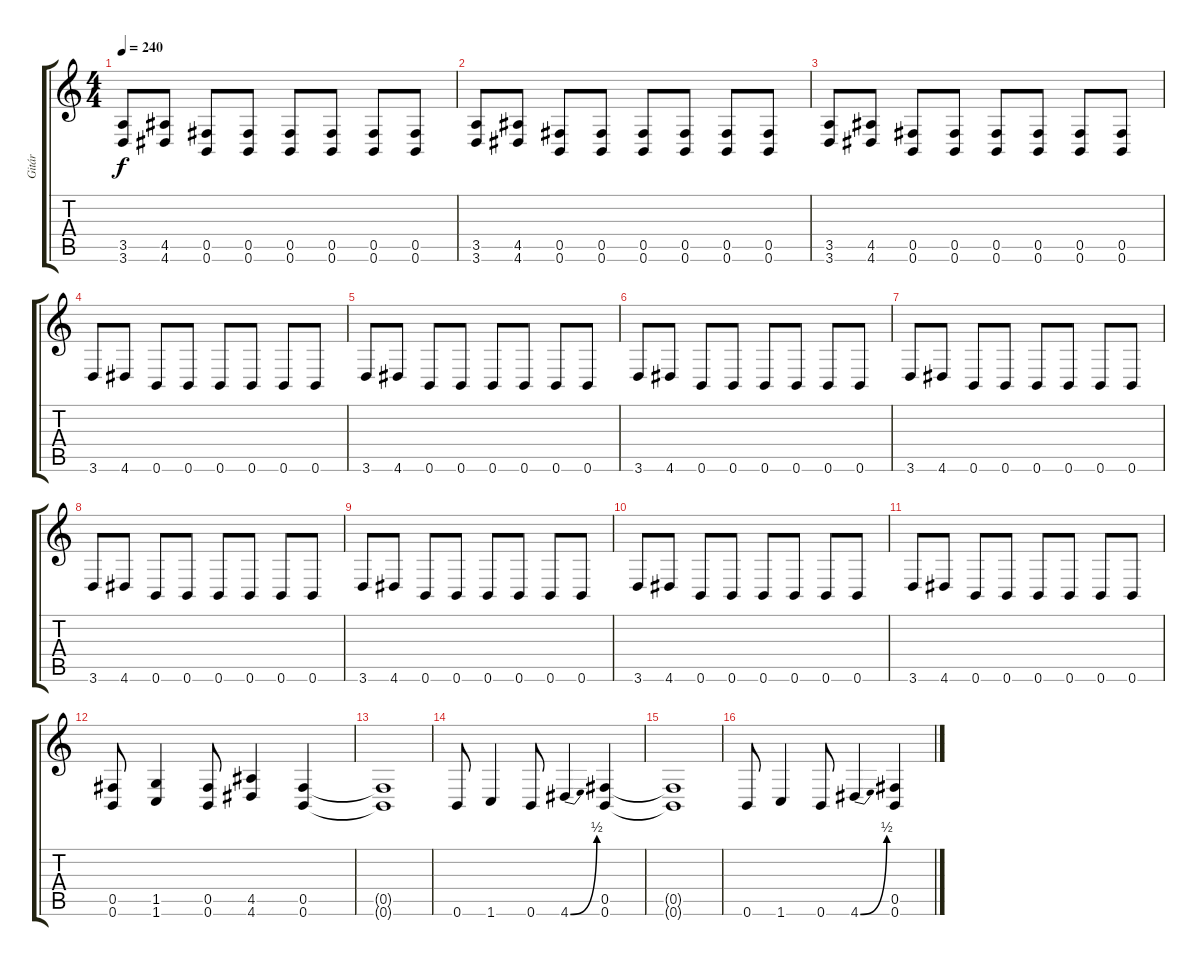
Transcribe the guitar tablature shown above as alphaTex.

\track ("Gitár" "Gitár") {instrument distortionguitar}
\staff {score tabs}
\tuning (Db4 Ab3 E3 B2 Gb2 B1) {hide}
\ts (4 4)
\tempo 240
\clef g2
\ks c
(3.5 3.6).8{dy f} (4.5 4.6).8 (0.5 0.6).8 (0.5 0.6).8 (0.5 0.6).8 (0.5 0.6).8 (0.5 0.6).8 (0.5 0.6).8 |
(3.5 3.6).8 (4.5 4.6).8 (0.5 0.6).8 (0.5 0.6).8 (0.5 0.6).8 (0.5 0.6).8 (0.5 0.6).8 (0.5 0.6).8 |
(3.5 3.6).8 (4.5 4.6).8 (0.5 0.6).8 (0.5 0.6).8 (0.5 0.6).8 (0.5 0.6).8 (0.5 0.6).8 (0.5 0.6).8 |
3.6.8 4.6.8 0.6.8 0.6.8 0.6.8 0.6.8 0.6.8 0.6.8 |
3.6.8 4.6.8 0.6.8 0.6.8 0.6.8 0.6.8 0.6.8 0.6.8 |
3.6.8 4.6.8 0.6.8 0.6.8 0.6.8 0.6.8 0.6.8 0.6.8 |
3.6.8 4.6.8 0.6.8 0.6.8 0.6.8 0.6.8 0.6.8 0.6.8 |
3.6.8 4.6.8 0.6.8 0.6.8 0.6.8 0.6.8 0.6.8 0.6.8 |
3.6.8 4.6.8 0.6.8 0.6.8 0.6.8 0.6.8 0.6.8 0.6.8 |
3.6.8 4.6.8 0.6.8 0.6.8 0.6.8 0.6.8 0.6.8 0.6.8 |
3.6.8 4.6.8 0.6.8 0.6.8 0.6.8 0.6.8 0.6.8 0.6.8 |
(0.5 0.6).8 (1.5 1.6).4 (0.5 0.6).8 (4.5 4.6).4 (0.5 0.6).4 |
(0.5{t} 0.6{t}).1 |
0.6.8 1.6.4 0.6.8 4.6{be (bend 0 0 60 2)}.4 (0.5 0.6).4 |
(0.5{t} 0.6{t}).1 |
0.6.8 1.6.4 0.6.8 4.6{be (bend 0 0 60 2)}.4 (0.5 0.6).4
